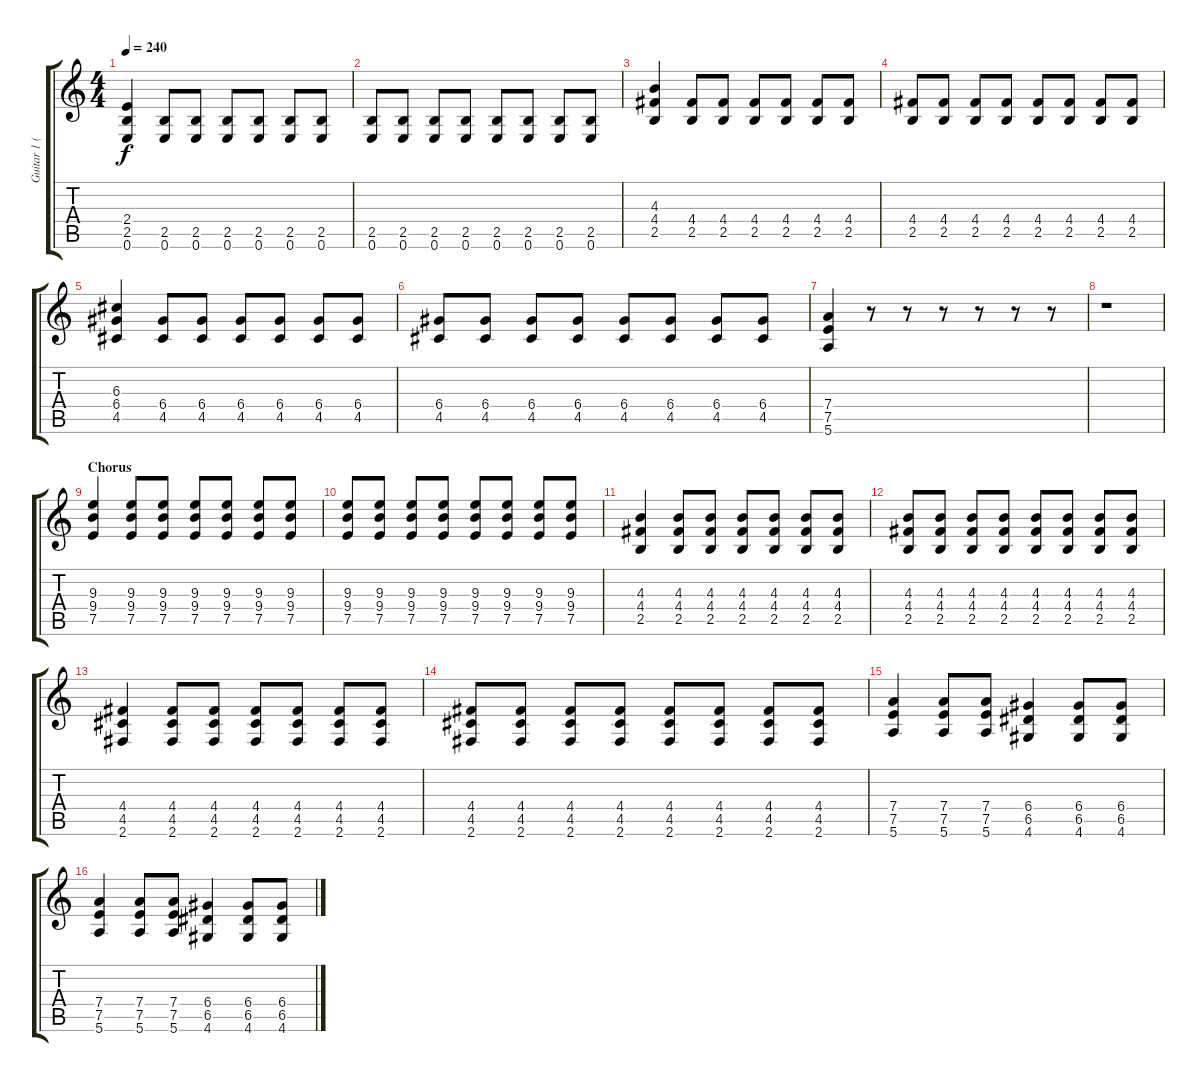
\track ("Guitar 1 (Robbie)" "Guitar 1 (") {instrument distortionguitar}
\staff {score tabs}
\tuning (E4 B3 G3 D3 A2 E2) {hide}
\ts (4 4)
\tempo 240
\clef g2
\ks c
(2.4 2.5 0.6).4{dy f} (2.5 0.6).8 (2.5 0.6).8 (2.5 0.6).8 (2.5 0.6).8 (2.5 0.6).8 (2.5 0.6).8 |
(2.5 0.6).8 (2.5 0.6).8 (2.5 0.6).8 (2.5 0.6).8 (2.5 0.6).8 (2.5 0.6).8 (2.5 0.6).8 (2.5 0.6).8 |
(4.3 4.4 2.5).4 (4.4 2.5).8 (4.4 2.5).8 (4.4 2.5).8 (4.4 2.5).8 (4.4 2.5).8 (4.4 2.5).8 |
(4.4 2.5).8 (4.4 2.5).8 (4.4 2.5).8 (4.4 2.5).8 (4.4 2.5).8 (4.4 2.5).8 (4.4 2.5).8 (4.4 2.5).8 |
(6.3 6.4 4.5).4 (6.4 4.5).8 (6.4 4.5).8 (6.4 4.5).8 (6.4 4.5).8 (6.4 4.5).8 (6.4 4.5).8 |
(6.4 4.5).8 (6.4 4.5).8 (6.4 4.5).8 (6.4 4.5).8 (6.4 4.5).8 (6.4 4.5).8 (6.4 4.5).8 (6.4 4.5).8 |
(7.4 7.5 5.6).4 r.8 r.8 r.8 r.8 r.8 r.8 |
r.1 |
\section ("" "Chorus")
(9.3 9.4 7.5).4 (9.3 9.4 7.5).8 (9.3 9.4 7.5).8 (9.3 9.4 7.5).8 (9.3 9.4 7.5).8 (9.3 9.4 7.5).8 (9.3 9.4 7.5).8 |
(9.3 9.4 7.5).8 (9.3 9.4 7.5).8 (9.3 9.4 7.5).8 (9.3 9.4 7.5).8 (9.3 9.4 7.5).8 (9.3 9.4 7.5).8 (9.3 9.4 7.5).8 (9.3 9.4 7.5).8 |
(4.3 4.4 2.5).4 (4.3 4.4 2.5).8 (4.3 4.4 2.5).8 (4.3 4.4 2.5).8 (4.3 4.4 2.5).8 (4.3 4.4 2.5).8 (4.3 4.4 2.5).8 |
(4.3 4.4 2.5).8 (4.3 4.4 2.5).8 (4.3 4.4 2.5).8 (4.3 4.4 2.5).8 (4.3 4.4 2.5).8 (4.3 4.4 2.5).8 (4.3 4.4 2.5).8 (4.3 4.4 2.5).8 |
(4.4 4.5 2.6).4 (4.4 4.5 2.6).8 (4.4 4.5 2.6).8 (4.4 4.5 2.6).8 (4.4 4.5 2.6).8 (4.4 4.5 2.6).8 (4.4 4.5 2.6).8 |
(4.4 4.5 2.6).8 (4.4 4.5 2.6).8 (4.4 4.5 2.6).8 (4.4 4.5 2.6).8 (4.4 4.5 2.6).8 (4.4 4.5 2.6).8 (4.4 4.5 2.6).8 (4.4 4.5 2.6).8 |
(7.4 7.5 5.6).4 (7.4 7.5 5.6).8 (7.4 7.5 5.6).8 (6.4 6.5 4.6).4 (6.4 6.5 4.6).8 (6.4 6.5 4.6).8 |
(7.4 7.5 5.6).4 (7.4 7.5 5.6).8 (7.4 7.5 5.6).8 (6.4 6.5 4.6).4 (6.4 6.5 4.6).8 (6.4 6.5 4.6).8
